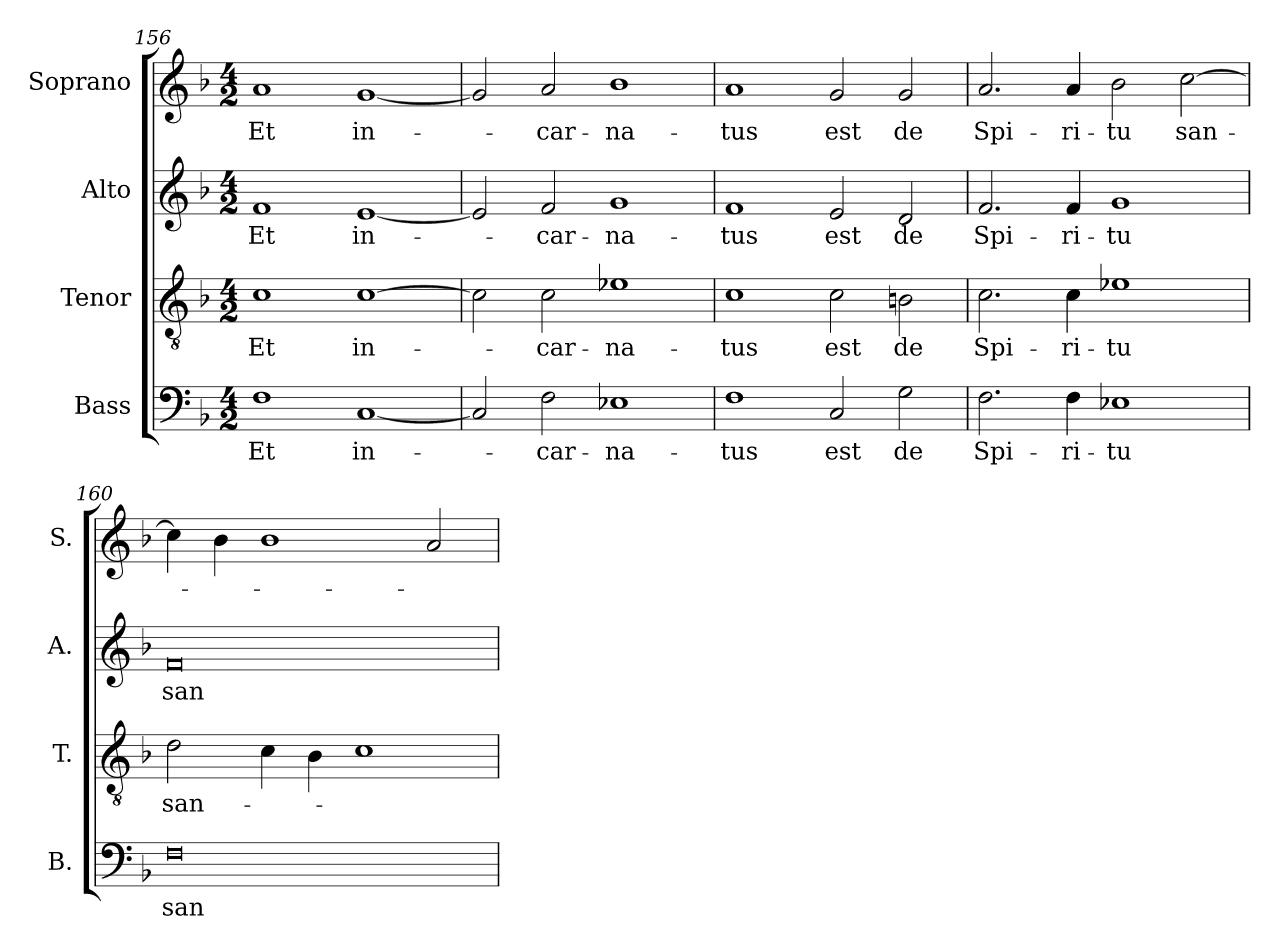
**kern	**text	**kern	**text	**kern	**text	**kern	**text
*part4	*part4	*part3	*part3	*part2	*part2	*part1	*part1
*staff4	*staff4	*staff3	*staff3	*staff2	*staff2	*staff1	*staff1
*I"Bass	*	*I"Tenor	*	*I"Alto	*	*I"Soprano	*
*I'B.	*	*I'T.	*	*I'A.	*	*I'S.	*
!!LO:PB:g=z
*clefF4	*	*clefGv2	*	*clefG2	*	*clefG2	*
*	*	*ITrd7c12	*	*	*	*	*
*k[b-]	*	*k[b-]	*	*k[b-]	*	*k[b-]	*
*F:	*	*F:	*	*F:	*	*F:	*
*M4/2	*	*M4/2	*	*M4/2	*	*M4/2	*
=156	=156	=156	=156	=156	=156	=156	=156
!	!LO:LY:b:color=#000000	!	!	!	!	!	!
!	!	!	!LO:LY:b:color=#000000	!	!	!	!
!	!	!	!	!	!LO:LY:b:color=#000000	!	!
!	!	!	!	!	!	!	!LO:LY:b:color=#000000
1Fi	Et	1Ci	Et	1fi	Et	1ai	Et
!	!LO:LY:b:color=#000000	!	!	!	!	!	!
!	!	!	!LO:LY:b:color=#000000	!	!	!	!
!	!	!	!	!	!LO:LY:b:color=#000000	!	!
!	!	!	!	!	!	!	!LO:LY:b:color=#000000
[1Ci	in-	[1Ci	in-	[1ei	in-	[1gi	in-
=157	=157	=157	=157	=157	=157	=157	=157
2Ci/]	.	2Ci\]	.	2ei/]	.	2gi/]	.
!	!LO:LY:b:color=#000000	!	!	!	!	!	!
!	!	!	!LO:LY:b:color=#000000	!	!	!	!
!	!	!	!	!	!LO:LY:b:color=#000000	!	!
!	!	!	!	!	!	!	!LO:LY:b:color=#000000
2Fi\	-car-	2Ci\	-car-	2fi/	-car-	2ai/	-car-
!	!LO:LY:b:color=#000000	!	!	!	!	!	!
!	!	!	!LO:LY:b:color=#000000	!	!	!	!
!	!	!	!	!	!LO:LY:b:color=#000000	!	!
!	!	!	!	!	!	!	!LO:LY:b:color=#000000
1E-Xi	-na-	1E-Xi	-na-	1gi	-na-	1b-i	-na-
=158	=158	=158	=158	=158	=158	=158	=158
!	!LO:LY:b:color=#000000	!	!	!	!	!	!
!	!	!	!LO:LY:b:color=#000000	!	!	!	!
!	!	!	!	!	!LO:LY:b:color=#000000	!	!
!	!	!	!	!	!	!	!LO:LY:b:color=#000000
1Fi	-tus	1Ci	-tus	1fi	-tus	1ai	-tus
!	!LO:LY:b:color=#000000	!	!	!	!	!	!
!	!	!	!LO:LY:b:color=#000000	!	!	!	!
!	!	!	!	!	!LO:LY:b:color=#000000	!	!
!	!	!	!	!	!	!	!LO:LY:b:color=#000000
2Ci/	est	2Ci\	est	2ei/	est	2gi/	est
!	!LO:LY:b:color=#000000	!	!	!	!	!	!
!	!	!	!LO:LY:b:color=#000000	!	!	!	!
!	!	!	!	!	!LO:LY:b:color=#000000	!	!
!	!	!	!	!	!	!	!LO:LY:b:color=#000000
2Gi\	de	2BBni\	de	2di/	de	2gi/	de
=159	=159	=159	=159	=159	=159	=159	=159
!	!LO:LY:b:color=#000000	!	!	!	!	!	!
!	!	!	!LO:LY:b:color=#000000	!	!	!	!
!	!	!	!	!	!LO:LY:b:color=#000000	!	!
!	!	!	!	!	!	!	!LO:LY:b:color=#000000
2.Fi\	Spi-	2.Ci\	Spi-	2.fi/	Spi-	2.ai/	Spi-
!	!LO:LY:b:color=#000000	!	!	!	!	!	!
!	!	!	!LO:LY:b:color=#000000	!	!	!	!
!	!	!	!	!	!LO:LY:b:color=#000000	!	!
!	!	!	!	!	!	!	!LO:LY:b:color=#000000
4Fi\	-ri-	4Ci\	-ri-	4fi/	-ri-	4ai/	-ri-
!	!LO:LY:b:color=#000000	!	!	!	!	!	!
!	!	!	!LO:LY:b:color=#000000	!	!	!	!
!	!	!	!	!	!LO:LY:b:color=#000000	!	!
!	!	!	!	!	!	!	!LO:LY:b:color=#000000
1E-Xi	-tu	1E-Xi	-tu	1gi	-tu	2b-i\	-tu
!	!	!	!	!	!	!	!LO:LY:b:color=#000000
.	.	.	.	.	.	[2cci\	san-
=160	=160	=160	=160	=160	=160	=160	=160
!	!LO:LY:b:color=#000000	!	!	!	!	!	!
!	!	!	!LO:LY:b:color=#000000	!	!	!	!
!	!	!	!	!	!LO:LY:b:color=#000000	!	!
0Fi	san-	2Di\	san-	0fi	san-	4cci\]	.
.	.	.	.	.	.	4b-i\	.
.	.	4Ci\	.	.	.	1b-i	.
.	.	4BB-i\	.	.	.	.	.
.	.	1Ci	.	.	.	.	.
.	.	.	.	.	.	2ai/	.
=	=	=	=	=	=	=	=
*-	*-	*-	*-	*-	*-	*-	*-
